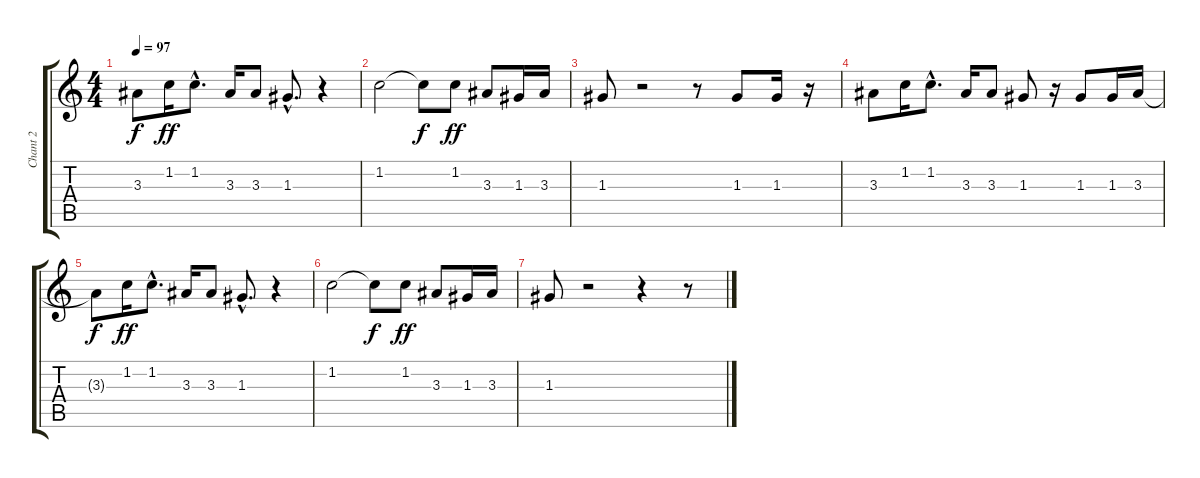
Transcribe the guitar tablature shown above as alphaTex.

\track ("Chant 2" "Chant 2") {instrument electricbassfinger}
\staff {score tabs}
\tuning (E4 B3 G3 D3 A2 E2) {hide}
\ts (4 4)
\tempo 97
\clef g2
\ks c
3.3{t}.8{dy f} 1.2.16{dy ff} 1.2{hac}.8{d} 3.3.16 3.3.8 1.3{hac}.8{d} r.4 |
1.2.2 1.2{t}.8{dy f} 1.2.8{dy ff} 3.3.8 1.3.16 3.3.16 |
1.3.8 r.2 r.8 1.3.8 1.3.16 r.16 |
3.3.8 1.2.16 1.2{hac}.8{d} 3.3.16 3.3.8 1.3.8 r.16 1.3.8 1.3.16 3.3.16 |
3.3{t}.8{dy f} 1.2.16{dy ff} 1.2{hac}.8{d} 3.3.16 3.3.8 1.3{hac}.8{d} r.4 |
1.2.2 1.2{t}.8{dy f} 1.2.8{dy ff} 3.3.8 1.3.16 3.3.16 |
1.3.8 r.2 r.4 r.8
